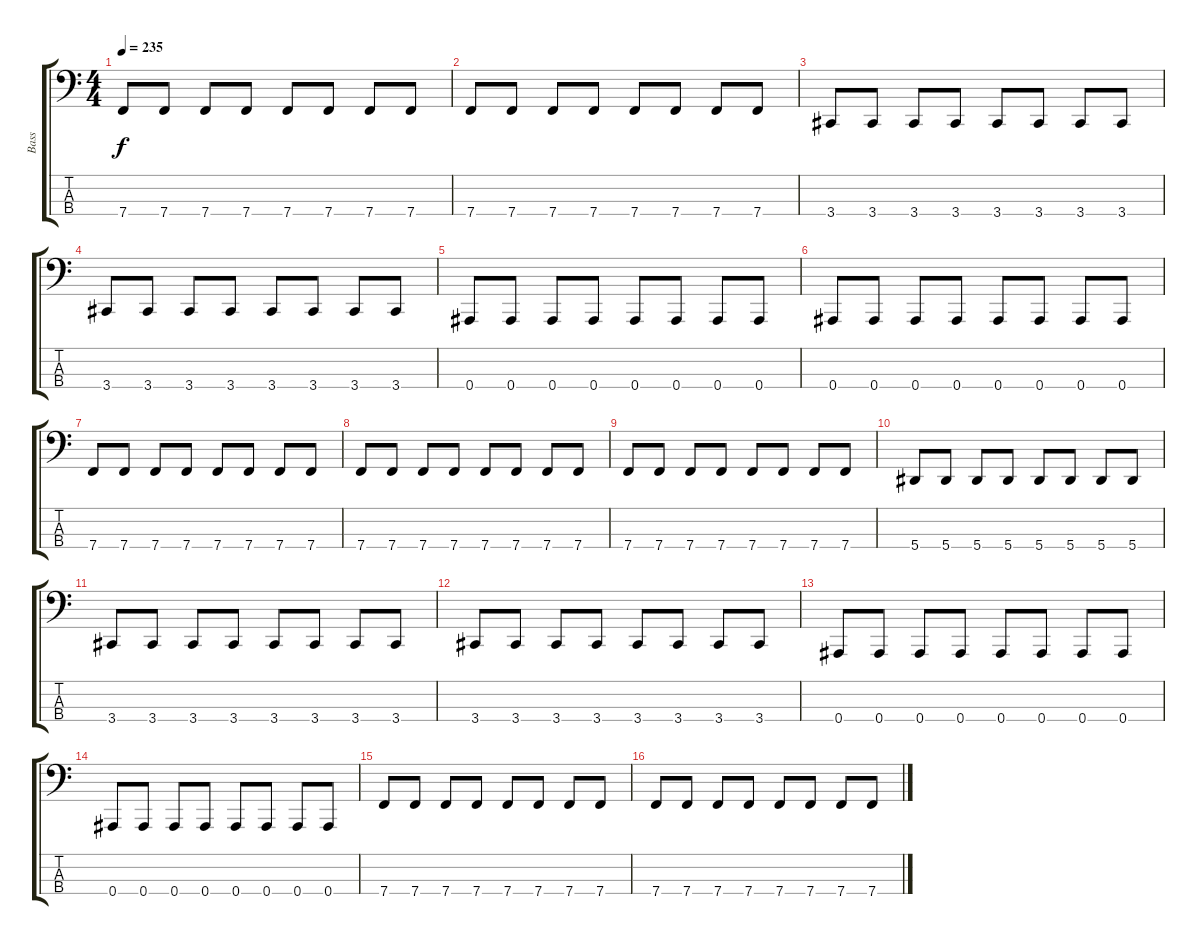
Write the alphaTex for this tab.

\track ("Bass" "Bass") {instrument electricbasspick}
\staff {score tabs}
\tuning (Eb2 Bb1 F1 Bb0) {hide}
\ts (4 4)
\tempo 235
\clef f4
\ks c
7.4.8{dy f} 7.4.8 7.4.8 7.4.8 7.4.8 7.4.8 7.4.8 7.4.8 |
7.4.8 7.4.8 7.4.8 7.4.8 7.4.8 7.4.8 7.4.8 7.4.8 |
3.4.8 3.4.8 3.4.8 3.4.8 3.4.8 3.4.8 3.4.8 3.4.8 |
3.4.8 3.4.8 3.4.8 3.4.8 3.4.8 3.4.8 3.4.8 3.4.8 |
0.4.8 0.4.8 0.4.8 0.4.8 0.4.8 0.4.8 0.4.8 0.4.8 |
0.4.8 0.4.8 0.4.8 0.4.8 0.4.8 0.4.8 0.4.8 0.4.8 |
7.4.8 7.4.8 7.4.8 7.4.8 7.4.8 7.4.8 7.4.8 7.4.8 |
7.4.8 7.4.8 7.4.8 7.4.8 7.4.8 7.4.8 7.4.8 7.4.8 |
7.4.8 7.4.8 7.4.8 7.4.8 7.4.8 7.4.8 7.4.8 7.4.8 |
5.4.8 5.4.8 5.4.8 5.4.8 5.4.8 5.4.8 5.4.8 5.4.8 |
3.4.8 3.4.8 3.4.8 3.4.8 3.4.8 3.4.8 3.4.8 3.4.8 |
3.4.8 3.4.8 3.4.8 3.4.8 3.4.8 3.4.8 3.4.8 3.4.8 |
0.4.8 0.4.8 0.4.8 0.4.8 0.4.8 0.4.8 0.4.8 0.4.8 |
0.4.8 0.4.8 0.4.8 0.4.8 0.4.8 0.4.8 0.4.8 0.4.8 |
7.4.8 7.4.8 7.4.8 7.4.8 7.4.8 7.4.8 7.4.8 7.4.8 |
7.4.8 7.4.8 7.4.8 7.4.8 7.4.8 7.4.8 7.4.8 7.4.8
